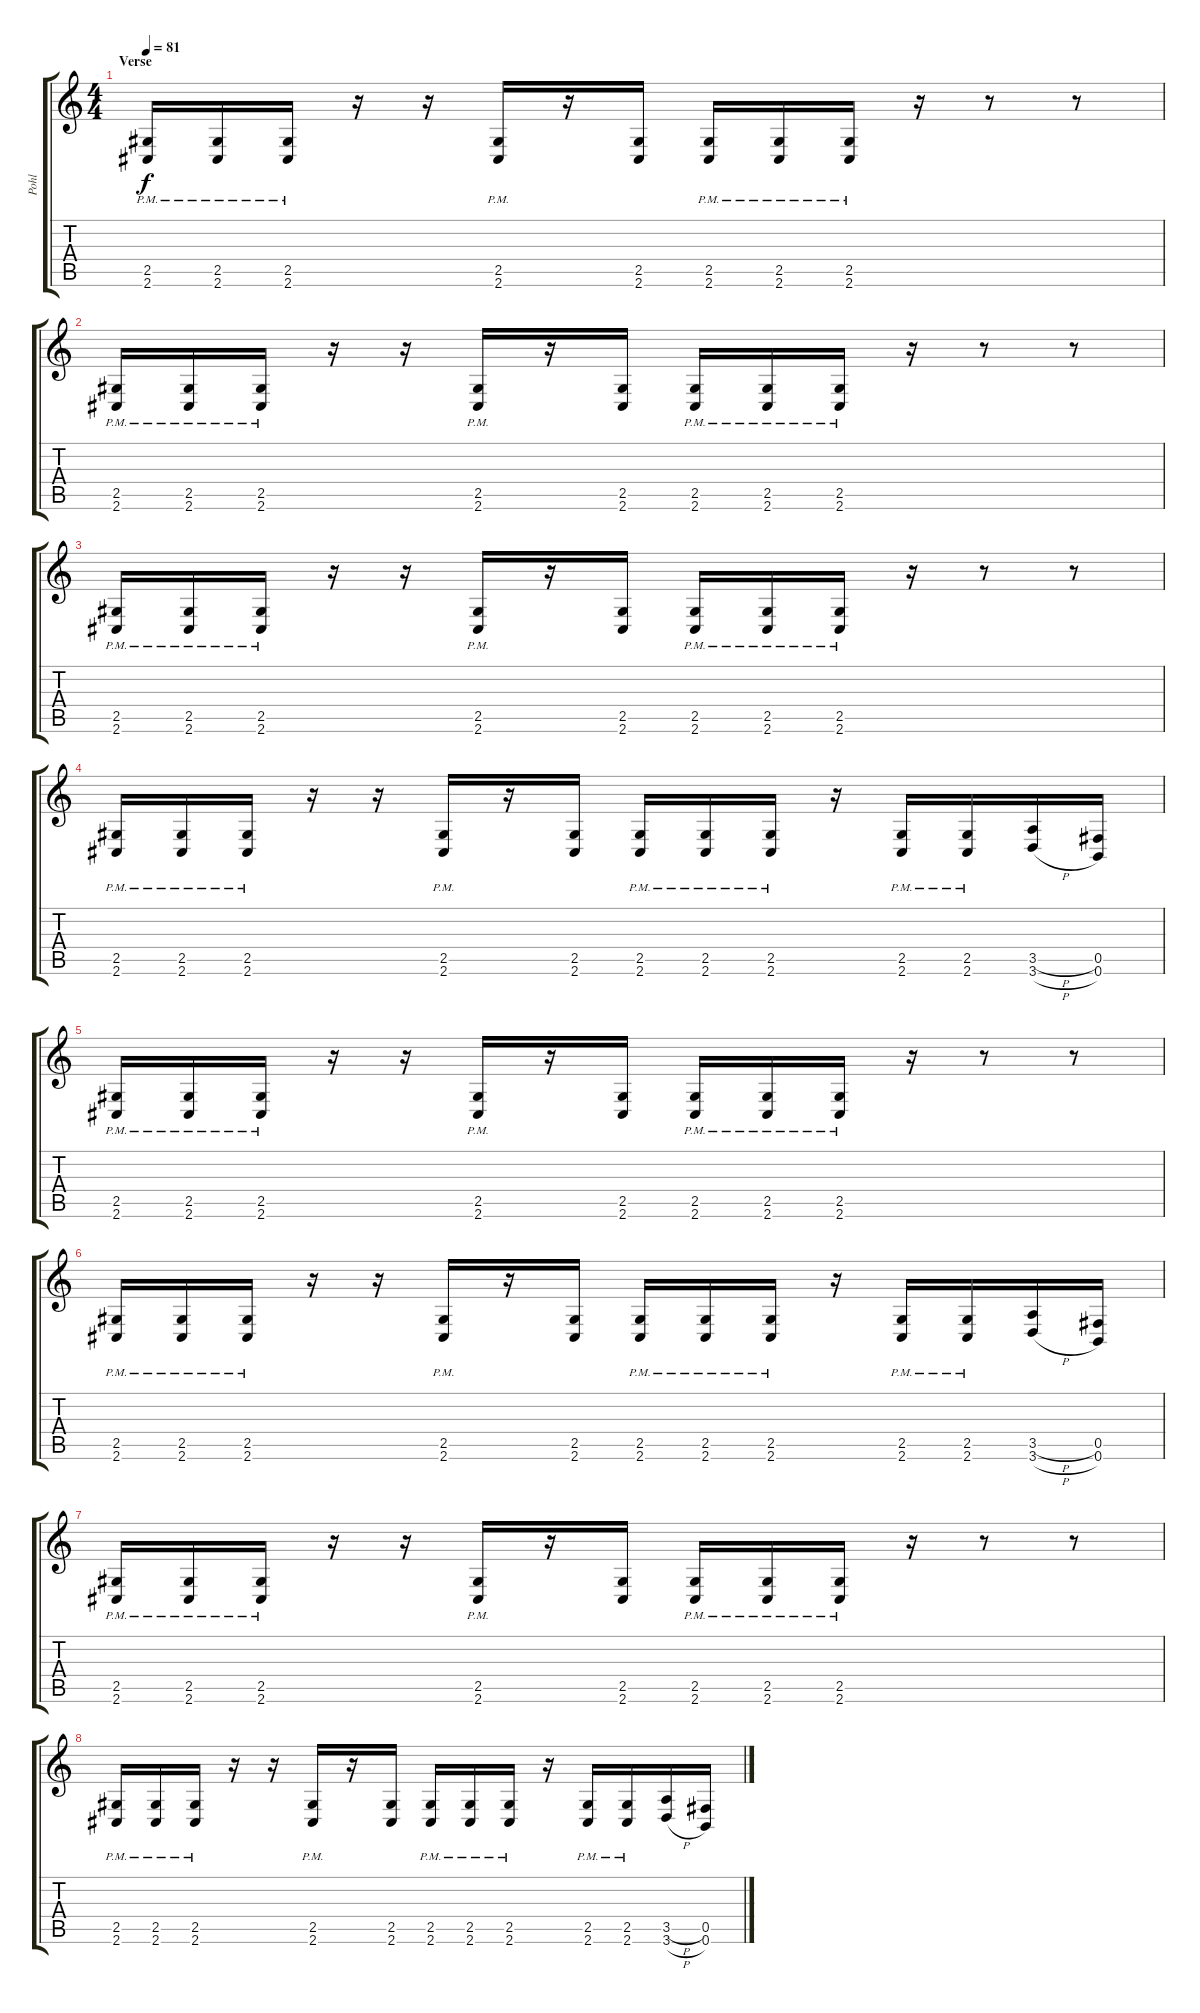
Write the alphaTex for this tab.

\track ("Pohl" "Pohl") {instrument distortionguitar}
\staff {score tabs}
\tuning (Db4 Ab3 E3 B2 Gb2 B1) {hide}
\ts (4 4)
\section ("" "Verse")
\tempo 81
\clef g2
\ks c
(2.5{pm} 2.6{pm}).16{dy f volume 15 balance 8} (2.5{pm} 2.6{pm}).16 (2.5{pm} 2.6{pm}).16 r.16 r.16 (2.5{pm} 2.6{pm}).16 r.16 (2.5 2.6).16 (2.5{pm} 2.6{pm}).16 (2.5{pm} 2.6{pm}).16 (2.5{pm} 2.6{pm}).16 r.16 r.8 r.8 |
(2.5{pm} 2.6{pm}).16 (2.5{pm} 2.6{pm}).16 (2.5{pm} 2.6{pm}).16 r.16 r.16 (2.5{pm} 2.6{pm}).16 r.16 (2.5 2.6).16 (2.5{pm} 2.6{pm}).16 (2.5{pm} 2.6{pm}).16 (2.5{pm} 2.6{pm}).16 r.16 r.8 r.8 |
(2.5{pm} 2.6{pm}).16 (2.5{pm} 2.6{pm}).16 (2.5{pm} 2.6{pm}).16 r.16 r.16 (2.5{pm} 2.6{pm}).16 r.16 (2.5 2.6).16 (2.5{pm} 2.6{pm}).16 (2.5{pm} 2.6{pm}).16 (2.5{pm} 2.6{pm}).16 r.16 r.8 r.8 |
(2.5{pm} 2.6{pm}).16 (2.5{pm} 2.6{pm}).16 (2.5{pm} 2.6{pm}).16 r.16 r.16 (2.5{pm} 2.6{pm}).16 r.16 (2.5 2.6).16 (2.5{pm} 2.6{pm}).16 (2.5{pm} 2.6{pm}).16 (2.5{pm} 2.6{pm}).16 r.16 (2.5{pm} 2.6{pm}).16 (2.5{pm} 2.6{pm}).16 (3.5{h} 3.6{h}).16 (0.5 0.6).16 |
(2.5{pm} 2.6{pm}).16 (2.5{pm} 2.6{pm}).16 (2.5{pm} 2.6{pm}).16 r.16 r.16 (2.5{pm} 2.6{pm}).16 r.16 (2.5 2.6).16 (2.5{pm} 2.6{pm}).16 (2.5{pm} 2.6{pm}).16 (2.5{pm} 2.6{pm}).16 r.16 r.8 r.8 |
(2.5{pm} 2.6{pm}).16 (2.5{pm} 2.6{pm}).16 (2.5{pm} 2.6{pm}).16 r.16 r.16 (2.5{pm} 2.6{pm}).16 r.16 (2.5 2.6).16 (2.5{pm} 2.6{pm}).16 (2.5{pm} 2.6{pm}).16 (2.5{pm} 2.6{pm}).16 r.16 (2.5{pm} 2.6{pm}).16 (2.5{pm} 2.6{pm}).16 (3.5{h} 3.6{h}).16 (0.5 0.6).16 |
(2.5{pm} 2.6{pm}).16 (2.5{pm} 2.6{pm}).16 (2.5{pm} 2.6{pm}).16 r.16 r.16 (2.5{pm} 2.6{pm}).16 r.16 (2.5 2.6).16 (2.5{pm} 2.6{pm}).16 (2.5{pm} 2.6{pm}).16 (2.5{pm} 2.6{pm}).16 r.16 r.8 r.8 |
(2.5{pm} 2.6{pm}).16 (2.5{pm} 2.6{pm}).16 (2.5{pm} 2.6{pm}).16 r.16 r.16 (2.5{pm} 2.6{pm}).16 r.16 (2.5 2.6).16 (2.5{pm} 2.6{pm}).16 (2.5{pm} 2.6{pm}).16 (2.5{pm} 2.6{pm}).16 r.16 (2.5{pm} 2.6{pm}).16 (2.5{pm} 2.6{pm}).16 (3.5{h} 3.6{h}).16 (0.5 0.6).16
